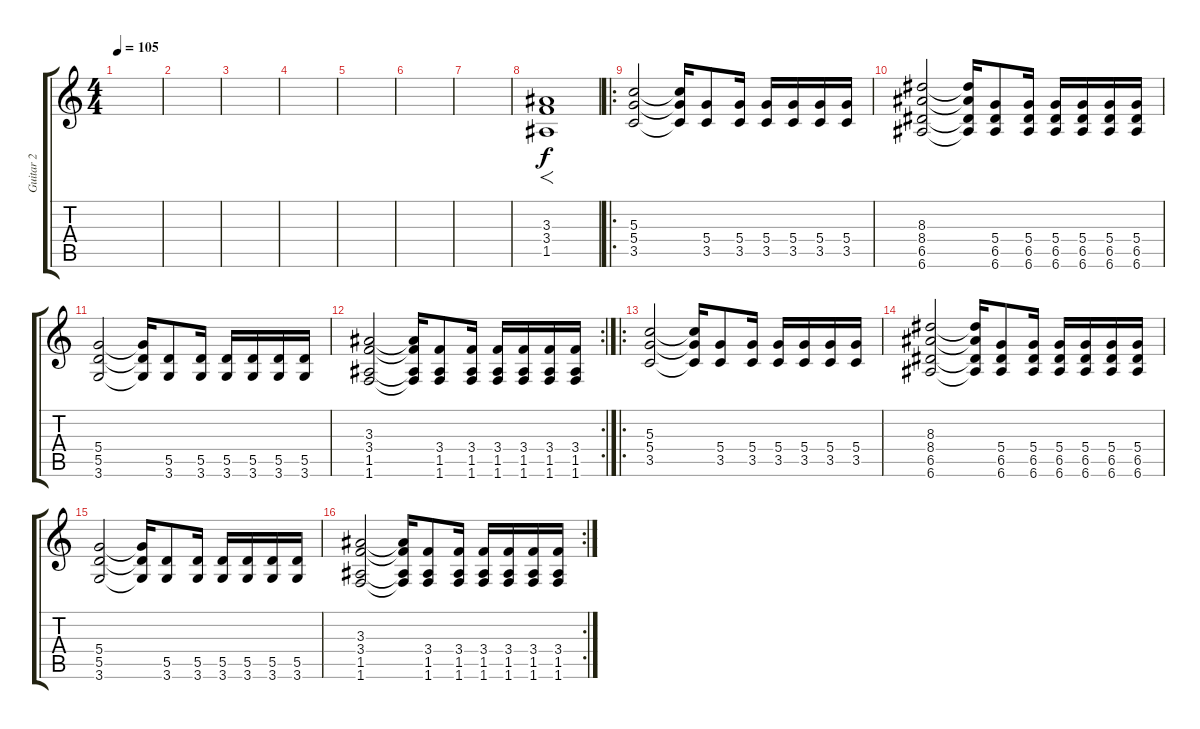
\track ("Guitar 2" "Guitar 2") {instrument distortionguitar}
\staff {score tabs}
\tuning (E4 B3 G3 D3 A2 E2) {hide}
\ts (4 4)
\tempo 105
\clef g2
\ks c
|
|
|
|
|
|
|
(3.3 3.4 1.5).1{f} |
\ro
(5.3 5.4 3.5).2{dy f} (5.3{t} 5.4{t} 3.5{t}).16 (5.4 3.5).8 (5.4 3.5).16 (5.4 3.5).16 (5.4 3.5).16 (5.4 3.5).16 (5.4 3.5).16 |
(8.3 8.4 6.5 6.6).2 (8.3{t} 8.4{t} 6.5{t} 6.6{t}).16 (5.4 6.5 6.6).8 (5.4 6.5 6.6).16 (5.4 6.5 6.6).16 (5.4 6.5 6.6).16 (5.4 6.5 6.6).16 (5.4 6.5 6.6).16 |
(5.4 5.5 3.6).2 (5.4{t} 5.5{t} 3.6{t}).16 (5.5 3.6).8 (5.5 3.6).16 (5.5 3.6).16 (5.5 3.6).16 (5.5 3.6).16 (5.5 3.6).16 |
\rc 2
(3.3 3.4 1.5 1.6).2 (3.3{t} 3.4{t} 1.5{t} 1.6{t}).16 (3.4 1.5 1.6).8 (3.4 1.5 1.6).16 (3.4 1.5 1.6).16 (3.4 1.5 1.6).16 (3.4 1.5 1.6).16 (3.4 1.5 1.6).16 |
\ro
(5.3 5.4 3.5).2 (5.3{t} 5.4{t} 3.5{t}).16 (5.4 3.5).8 (5.4 3.5).16 (5.4 3.5).16 (5.4 3.5).16 (5.4 3.5).16 (5.4 3.5).16 |
(8.3 8.4 6.5 6.6).2 (8.3{t} 8.4{t} 6.5{t} 6.6{t}).16 (5.4 6.5 6.6).8 (5.4 6.5 6.6).16 (5.4 6.5 6.6).16 (5.4 6.5 6.6).16 (5.4 6.5 6.6).16 (5.4 6.5 6.6).16 |
(5.4 5.5 3.6).2 (5.4{t} 5.5{t} 3.6{t}).16 (5.5 3.6).8 (5.5 3.6).16 (5.5 3.6).16 (5.5 3.6).16 (5.5 3.6).16 (5.5 3.6).16 |
\rc 2
(3.3 3.4 1.5 1.6).2 (3.3{t} 3.4{t} 1.5{t} 1.6{t}).16 (3.4 1.5 1.6).8 (3.4 1.5 1.6).16 (3.4 1.5 1.6).16 (3.4 1.5 1.6).16 (3.4 1.5 1.6).16 (3.4 1.5 1.6).16
